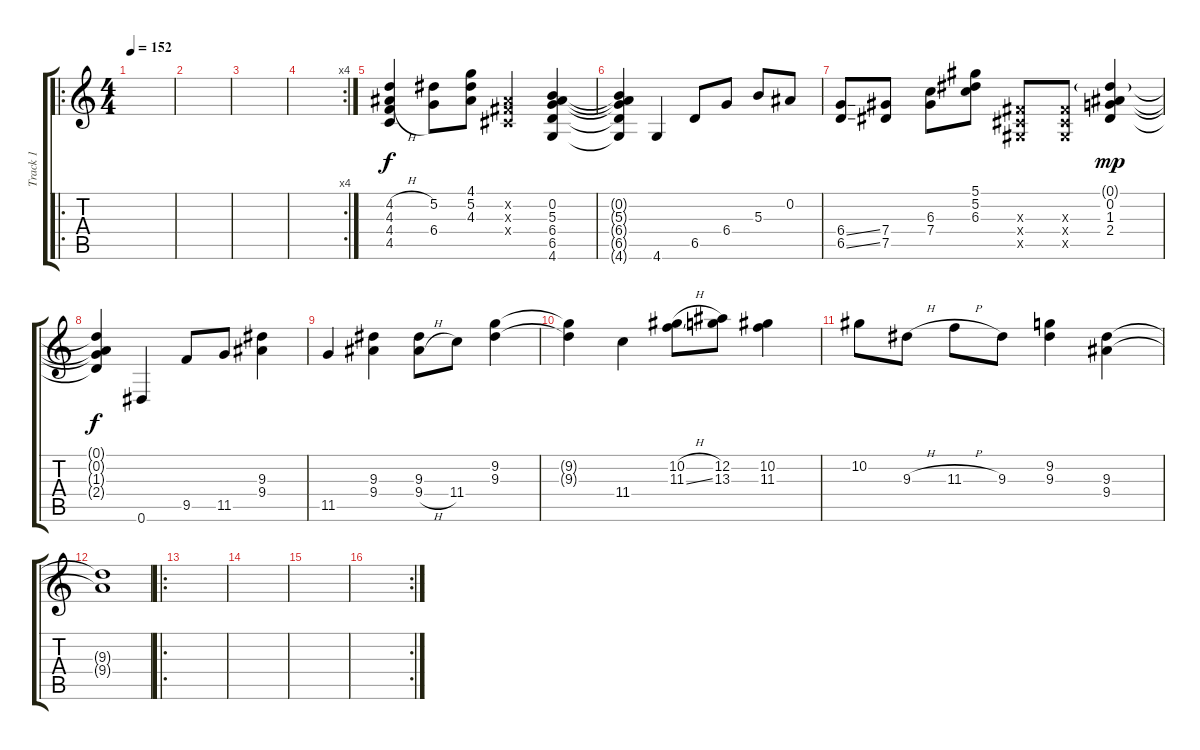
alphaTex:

\track ("Track 1" "Track 1") {instrument electricguitarclean}
\staff {score tabs}
\tuning (Eb4 Bb3 Gb3 Db3 Ab2 Eb2) {hide}
\ro
\ts (4 4)
\tempo 152
\clef g2
\ks c
|
|
|
\rc 4
|
(4.2{h} 4.3 4.4{h} 4.5).4 (5.2 6.4).8 (4.1 5.2 4.3).8 (0.2{x} 0.3{x} 0.4{x}).4 (0.2 5.3 6.4 6.5 4.6).4 |
(0.2{t} 5.3{t} 6.4{t} 6.5{t} 4.6{t}).4 4.6.4 6.5.8 6.4.8 5.3.8 0.2.8 |
(6.4{ss} 6.5{ss}).8 (7.4 7.5).8 (6.3 7.4).8 (5.1 5.2 6.3).8 (0.3{x} 0.4{x} 0.5{x}).8 (0.3{x} 0.4{x} 0.5{x}).8 (0.1{g} 0.2 1.3 2.4).4{dy mp} |
(0.1{t} 0.2{t} 1.3{t} 2.4{t}).4{dy f} 0.6.4 9.5.8 11.5.8 (9.3 9.4).4 |
11.5.4 (9.3 9.4).4 (9.3 9.4{h}).8 11.4.8 (9.2 9.3).4 |
(9.2{t} 9.3{t}).4 11.4.4 (10.2{h} 11.3{ss}).8 (12.2 13.3).8 (10.2 11.3).4 |
10.2.8 9.3{h}.8 11.3{h}.8 9.3.8 (9.2 9.3).4 (9.3 9.4).4 |
(9.3{t} 9.4{t}).1 |
\ro
|
|
|
\rc 2
